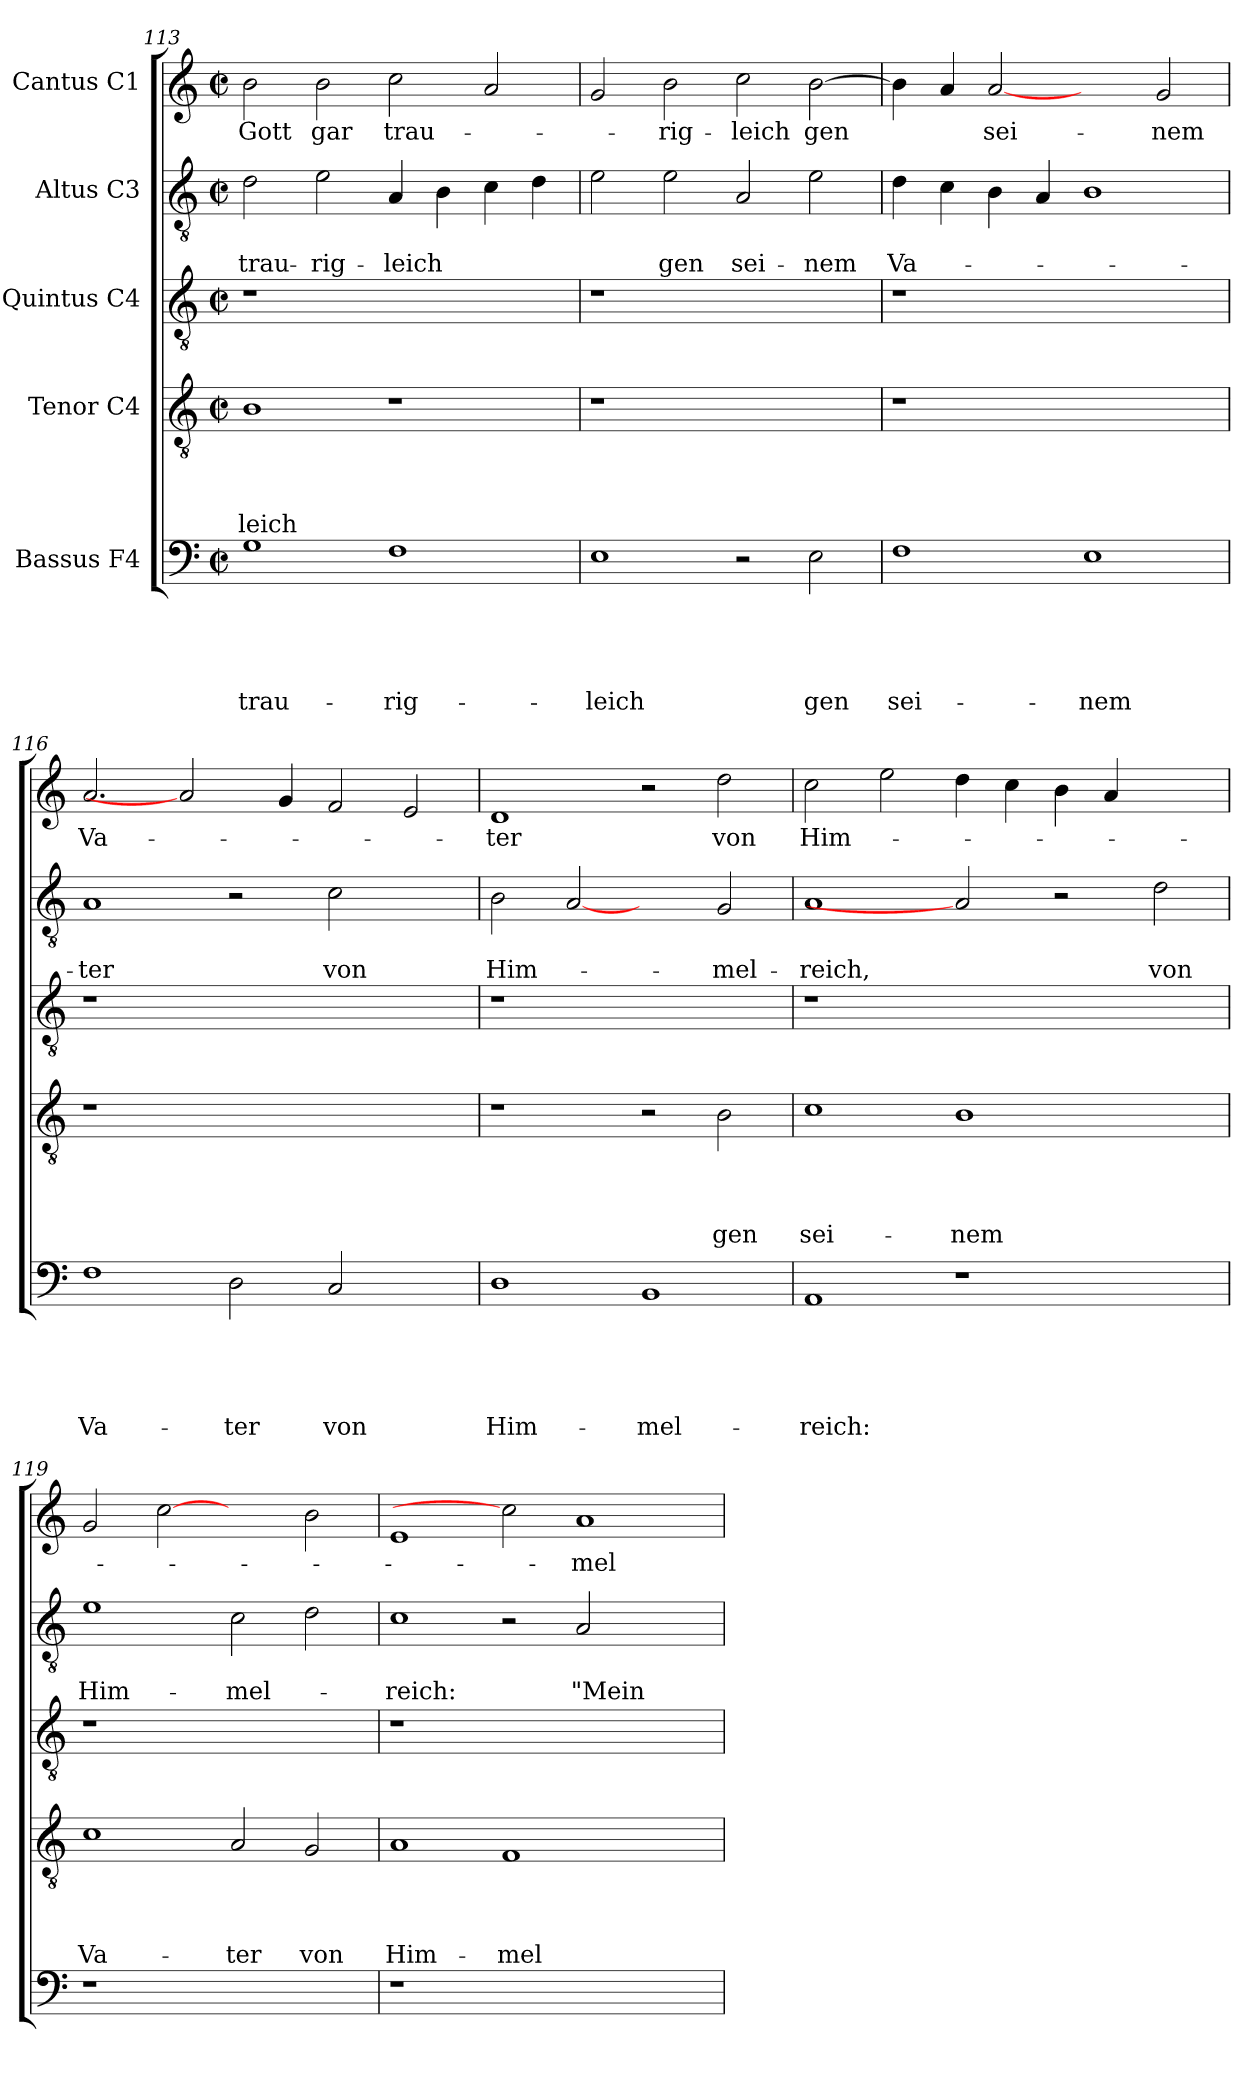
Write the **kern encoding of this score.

**kern	**text	**text	**text	**text	**text	**kern	**text	**text	**text	**text	**kern	**kern	**text	**text	**kern	**text
*part5	*part5	*part5	*part5	*part5	*part5	*part4	*part4	*part4	*part4	*part4	*part3	*part2	*part2	*part2	*part1	*part1
*staff5	*staff5	*staff5	*staff5	*staff5	*staff5	*staff4	*staff4	*staff4	*staff4	*staff4	*staff3	*staff2	*staff2	*staff2	*staff1	*staff1
*I"Bassus F4	*	*	*	*	*	*I"Tenor C4	*	*	*	*	*I"Quintus C4	*I"Altus C3	*	*	*I"Cantus C1	*
*clefF4	*	*	*	*	*	*clefGv2	*	*	*	*	*clefGv2	*clefGv2	*	*	*clefG2	*
*k[]	*	*	*	*	*	*k[]	*	*	*	*	*k[]	*k[]	*	*	*k[]	*
*C:	*	*	*	*	*	*C:	*	*	*	*	*C:	*C:	*	*	*C:	*
*M2/2	*	*	*	*	*	*M2/2	*	*	*	*	*M2/2	*M2/2	*	*	*M2/2	*
*met(c|)	*	*	*	*	*	*met(c|)	*	*	*	*	*met(c|)	*met(c|)	*	*	*met(c|)	*
=113	=113	=113	=113	=113	=113	=113	=113	=113	=113	=113	=113	=113	=113	=113	=113	=113
1G	.	.	.	.	trau-	1B	.	.	.	-leich	1r	2d\	.	trau-	2b\	Gott
.	.	.	.	.	.	.	.	.	.	.	.	2e\	.	-rig-	2b\	gar
1F	.	.	.	.	-rig-	1r	.	.	.	.	1ryy	4A/	.	-leich	2cc\	trau-
.	.	.	.	.	.	.	.	.	.	.	.	4B\	.	.	.	.
.	.	.	.	.	.	.	.	.	.	.	.	4c\	.	.	2a/	.
.	.	.	.	.	.	.	.	.	.	.	.	4d\	.	.	.	.
!!LO:LB:g=z
=114	=114	=114	=114	=114	=114	=114	=114	=114	=114	=114	=114	=114	=114	=114	=114	=114
1E	.	.	.	.	-leich	1r	.	.	.	.	1r	2e\	.	.	2g/	.
.	.	.	.	.	.	.	.	.	.	.	.	2e\	.	gen	2b\	-rig-
2r	.	.	.	.	.	1ryy	.	.	.	.	1ryy	2A/	.	sei-	2cc\	-leich
2E\	.	.	.	.	gen	.	.	.	.	.	.	2e\	.	-nem	[2b\	gen
=115	=115	=115	=115	=115	=115	=115	=115	=115	=115	=115	=115	=115	=115	=115	=115	=115
1F	.	.	.	.	sei-	1r	.	.	.	.	1r	4d\	.	Va-	4b\]	.
.	.	.	.	.	.	.	.	.	.	.	.	4c\	.	.	4a/	.
.	.	.	.	.	.	.	.	.	.	.	.	4B\	.	.	[2a	sei-
.	.	.	.	.	.	.	.	.	.	.	.	4A/	.	.	.	.
1E	.	.	.	.	-nem	1ryy	.	.	.	.	1ryy	1B	.	.	2ryy	.
.	.	.	.	.	.	.	.	.	.	.	.	.	.	.	2g/	-nem
=116	=116	=116	=116	=116	=116	=116	=116	=116	=116	=116	=116	=116	=116	=116	=116	=116
1F	.	.	.	.	Va-	1r	.	.	.	.	1r	1A	.	-ter	2.a/	Va-
.	.	.	.	.	.	.	.	.	.	.	.	.	.	.	2a]	.
2D\	.	.	.	.	-ter	1.ryy	.	.	.	.	1.ryy	2r	.	.	.	.
.	.	.	.	.	.	.	.	.	.	.	.	.	.	.	4g/	.
2C/	.	.	.	.	von	.	.	.	.	.	.	2c\	.	von	2f/	.
2ryy	.	.	.	.	.	.	.	.	.	.	.	2ryy	.	.	2e/	.
=117	=117	=117	=117	=117	=117	=117	=117	=117	=117	=117	=117	=117	=117	=117	=117	=117
1D	.	.	.	.	Him-	1r	.	.	.	.	1r	2B\	.	Him-	1d	-ter
.	.	.	.	.	.	.	.	.	.	.	.	[2A	.	.	.	.
1BB	.	.	.	.	-mel-	2r	.	.	.	.	1ryy	2ryy	.	.	2r	.
.	.	.	.	.	.	2B\	.	.	.	gen	.	2G/	.	-mel-	2dd\	von
=118	=118	=118	=118	=118	=118	=118	=118	=118	=118	=118	=118	=118	=118	=118	=118	=118
1AA	.	.	.	.	-reich:	1c	.	.	.	sei-	1r	1A	.	-reich,	2cc\	Him-
.	.	.	.	.	.	.	.	.	.	.	.	.	.	.	2ee\	.
1r	.	.	.	.	.	1B	.	.	.	-nem	1.ryy	2A]	.	.	4dd\	.
.	.	.	.	.	.	.	.	.	.	.	.	.	.	.	4cc\	.
.	.	.	.	.	.	.	.	.	.	.	.	2r	.	.	4b\	.
.	.	.	.	.	.	.	.	.	.	.	.	.	.	.	4a/	.
2ryy	.	.	.	.	.	2ryy	.	.	.	.	.	2d\	.	von	2ryy	.
!!LO:LB:g=z
=119	=119	=119	=119	=119	=119	=119	=119	=119	=119	=119	=119	=119	=119	=119	=119	=119
1r	.	.	.	.	.	1c	.	.	.	Va-	1r	1e	.	Him-	2g/	.
.	.	.	.	.	.	.	.	.	.	.	.	.	.	.	[2cc	.
1ryy	.	.	.	.	.	2A/	.	.	.	-ter	1ryy	2c\	.	-mel-	2ryy	.
.	.	.	.	.	.	2G/	.	.	.	von	.	2d\	.	.	2b\	.
=120	=120	=120	=120	=120	=120	=120	=120	=120	=120	=120	=120	=120	=120	=120	=120	=120
1r	.	.	.	.	.	1A	.	.	.	Him-	1r	1c	.	-reich:	1e	.
1.ryy	.	.	.	.	.	1F	.	.	.	-mel-	1.ryy	2r	.	.	2cc]	.
.	.	.	.	.	.	.	.	.	.	.	.	2A/	.	"Mein	1a	-mel-
.	.	.	.	.	.	2ryy	.	.	.	.	.	2ryy	.	.	.	.
=	=	=	=	=	=	=	=	=	=	=	=	=	=	=	=	=
*-	*-	*-	*-	*-	*-	*-	*-	*-	*-	*-	*-	*-	*-	*-	*-	*-
